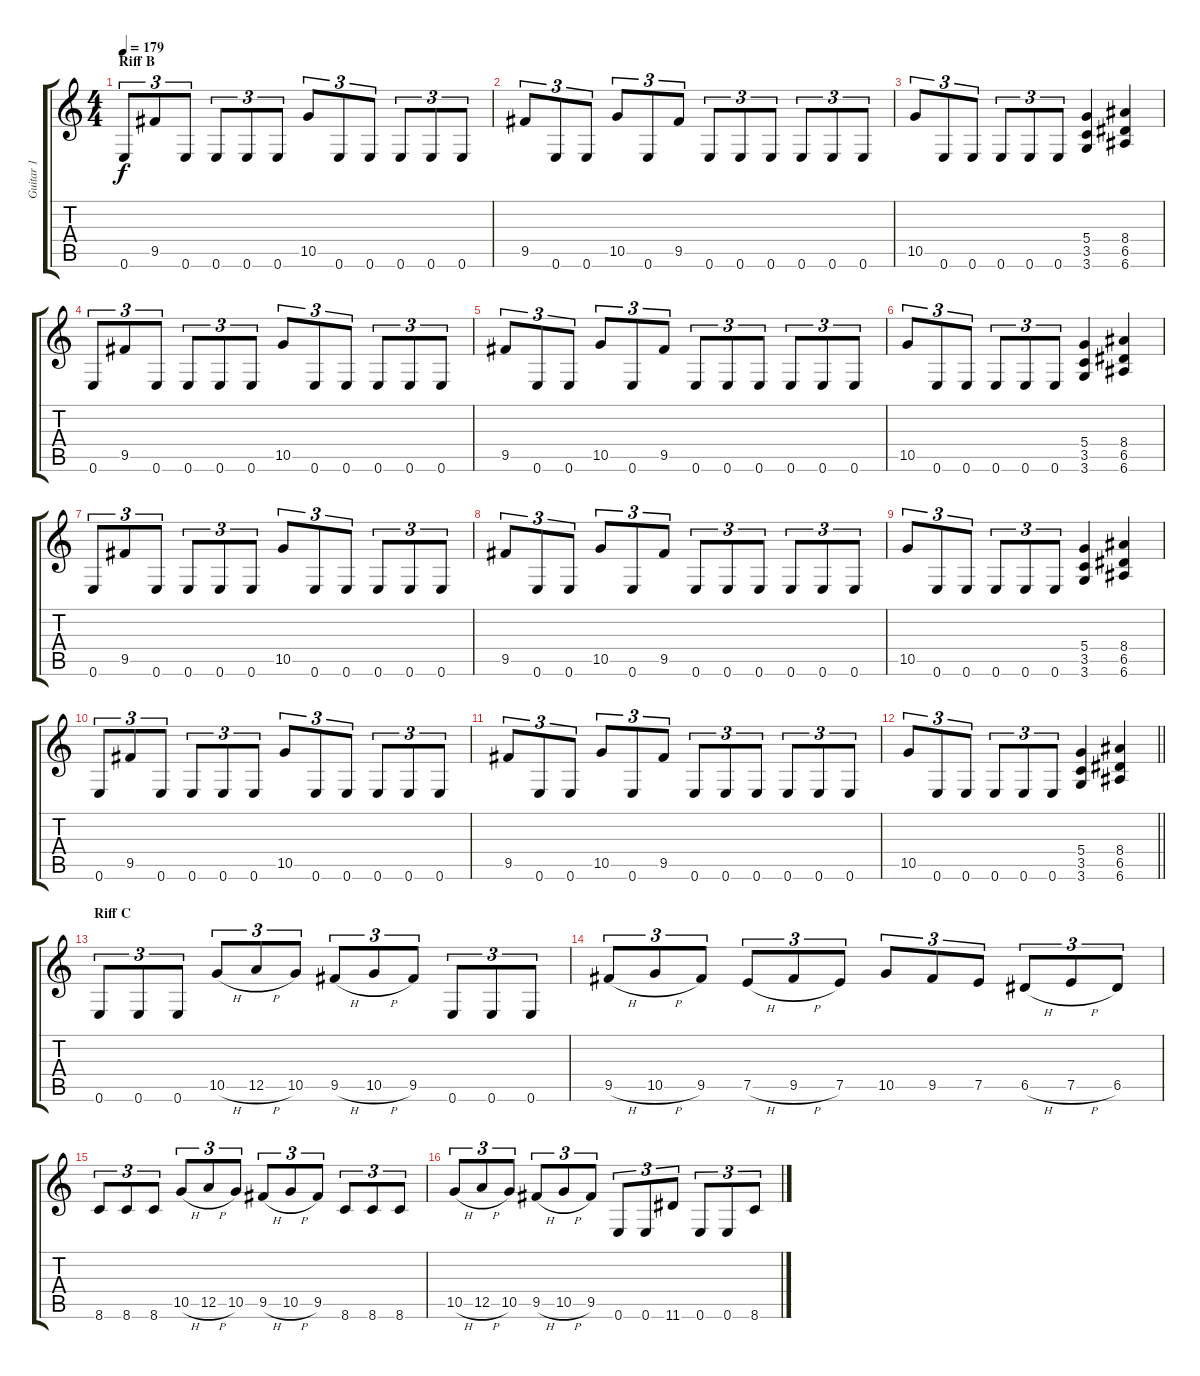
\track ("Guitar 1" "Guitar 1") {instrument distortionguitar}
\staff {score tabs}
\tuning (E4 B3 G3 D3 A2 E2) {hide}
\ts (4 4)
\section ("" "Riff B")
\tempo 179
\clef g2
\ks c
0.6.8{tu (3 2) dy f} 9.5.8{tu (3 2)} 0.6.8{tu (3 2)} 0.6.8{tu (3 2)} 0.6.8{tu (3 2)} 0.6.8{tu (3 2)} 10.5.8{tu (3 2)} 0.6.8{tu (3 2)} 0.6.8{tu (3 2)} 0.6.8{tu (3 2)} 0.6.8{tu (3 2)} 0.6.8{tu (3 2)} |
9.5.8{tu (3 2)} 0.6.8{tu (3 2)} 0.6.8{tu (3 2)} 10.5.8{tu (3 2)} 0.6.8{tu (3 2)} 9.5.8{tu (3 2)} 0.6.8{tu (3 2)} 0.6.8{tu (3 2)} 0.6.8{tu (3 2)} 0.6.8{tu (3 2)} 0.6.8{tu (3 2)} 0.6.8{tu (3 2)} |
10.5.8{tu (3 2)} 0.6.8{tu (3 2)} 0.6.8{tu (3 2)} 0.6.8{tu (3 2)} 0.6.8{tu (3 2)} 0.6.8{tu (3 2)} (5.4 3.5 3.6).4 (8.4 6.5 6.6).4 |
0.6.8{tu (3 2)} 9.5.8{tu (3 2)} 0.6.8{tu (3 2)} 0.6.8{tu (3 2)} 0.6.8{tu (3 2)} 0.6.8{tu (3 2)} 10.5.8{tu (3 2)} 0.6.8{tu (3 2)} 0.6.8{tu (3 2)} 0.6.8{tu (3 2)} 0.6.8{tu (3 2)} 0.6.8{tu (3 2)} |
9.5.8{tu (3 2)} 0.6.8{tu (3 2)} 0.6.8{tu (3 2)} 10.5.8{tu (3 2)} 0.6.8{tu (3 2)} 9.5.8{tu (3 2)} 0.6.8{tu (3 2)} 0.6.8{tu (3 2)} 0.6.8{tu (3 2)} 0.6.8{tu (3 2)} 0.6.8{tu (3 2)} 0.6.8{tu (3 2)} |
10.5.8{tu (3 2)} 0.6.8{tu (3 2)} 0.6.8{tu (3 2)} 0.6.8{tu (3 2)} 0.6.8{tu (3 2)} 0.6.8{tu (3 2)} (5.4 3.5 3.6).4 (8.4 6.5 6.6).4 |
0.6.8{tu (3 2)} 9.5.8{tu (3 2)} 0.6.8{tu (3 2)} 0.6.8{tu (3 2)} 0.6.8{tu (3 2)} 0.6.8{tu (3 2)} 10.5.8{tu (3 2)} 0.6.8{tu (3 2)} 0.6.8{tu (3 2)} 0.6.8{tu (3 2)} 0.6.8{tu (3 2)} 0.6.8{tu (3 2)} |
9.5.8{tu (3 2)} 0.6.8{tu (3 2)} 0.6.8{tu (3 2)} 10.5.8{tu (3 2)} 0.6.8{tu (3 2)} 9.5.8{tu (3 2)} 0.6.8{tu (3 2)} 0.6.8{tu (3 2)} 0.6.8{tu (3 2)} 0.6.8{tu (3 2)} 0.6.8{tu (3 2)} 0.6.8{tu (3 2)} |
10.5.8{tu (3 2)} 0.6.8{tu (3 2)} 0.6.8{tu (3 2)} 0.6.8{tu (3 2)} 0.6.8{tu (3 2)} 0.6.8{tu (3 2)} (5.4 3.5 3.6).4 (8.4 6.5 6.6).4 |
0.6.8{tu (3 2)} 9.5.8{tu (3 2)} 0.6.8{tu (3 2)} 0.6.8{tu (3 2)} 0.6.8{tu (3 2)} 0.6.8{tu (3 2)} 10.5.8{tu (3 2)} 0.6.8{tu (3 2)} 0.6.8{tu (3 2)} 0.6.8{tu (3 2)} 0.6.8{tu (3 2)} 0.6.8{tu (3 2)} |
9.5.8{tu (3 2)} 0.6.8{tu (3 2)} 0.6.8{tu (3 2)} 10.5.8{tu (3 2)} 0.6.8{tu (3 2)} 9.5.8{tu (3 2)} 0.6.8{tu (3 2)} 0.6.8{tu (3 2)} 0.6.8{tu (3 2)} 0.6.8{tu (3 2)} 0.6.8{tu (3 2)} 0.6.8{tu (3 2)} |
\barLineRight lightlight
10.5.8{tu (3 2)} 0.6.8{tu (3 2)} 0.6.8{tu (3 2)} 0.6.8{tu (3 2)} 0.6.8{tu (3 2)} 0.6.8{tu (3 2)} (5.4 3.5 3.6).4 (8.4 6.5 6.6).4 |
\section ("" "Riff C")
0.6.8{tu (3 2)} 0.6.8{tu (3 2)} 0.6.8{tu (3 2)} 10.5{h}.8{tu (3 2)} 12.5{h}.8{tu (3 2)} 10.5.8{tu (3 2)} 9.5{h}.8{tu (3 2)} 10.5{h}.8{tu (3 2)} 9.5.8{tu (3 2)} 0.6.8{tu (3 2)} 0.6.8{tu (3 2)} 0.6.8{tu (3 2)} |
9.5{h}.8{tu (3 2)} 10.5{h}.8{tu (3 2)} 9.5.8{tu (3 2)} 7.5{h}.8{tu (3 2)} 9.5{h}.8{tu (3 2)} 7.5.8{tu (3 2)} 10.5.8{tu (3 2)} 9.5.8{tu (3 2)} 7.5.8{tu (3 2)} 6.5{h}.8{tu (3 2)} 7.5{h}.8{tu (3 2)} 6.5.8{tu (3 2)} |
8.6.8{tu (3 2)} 8.6.8{tu (3 2)} 8.6.8{tu (3 2)} 10.5{h}.8{tu (3 2)} 12.5{h}.8{tu (3 2)} 10.5.8{tu (3 2)} 9.5{h}.8{tu (3 2)} 10.5{h}.8{tu (3 2)} 9.5.8{tu (3 2)} 8.6.8{tu (3 2)} 8.6.8{tu (3 2)} 8.6.8{tu (3 2)} |
10.5{h}.8{tu (3 2)} 12.5{h}.8{tu (3 2)} 10.5.8{tu (3 2)} 9.5{h}.8{tu (3 2)} 10.5{h}.8{tu (3 2)} 9.5.8{tu (3 2)} 0.6.8{tu (3 2)} 0.6.8{tu (3 2)} 11.6.8{tu (3 2)} 0.6.8{tu (3 2)} 0.6.8{tu (3 2)} 8.6.8{tu (3 2)}
